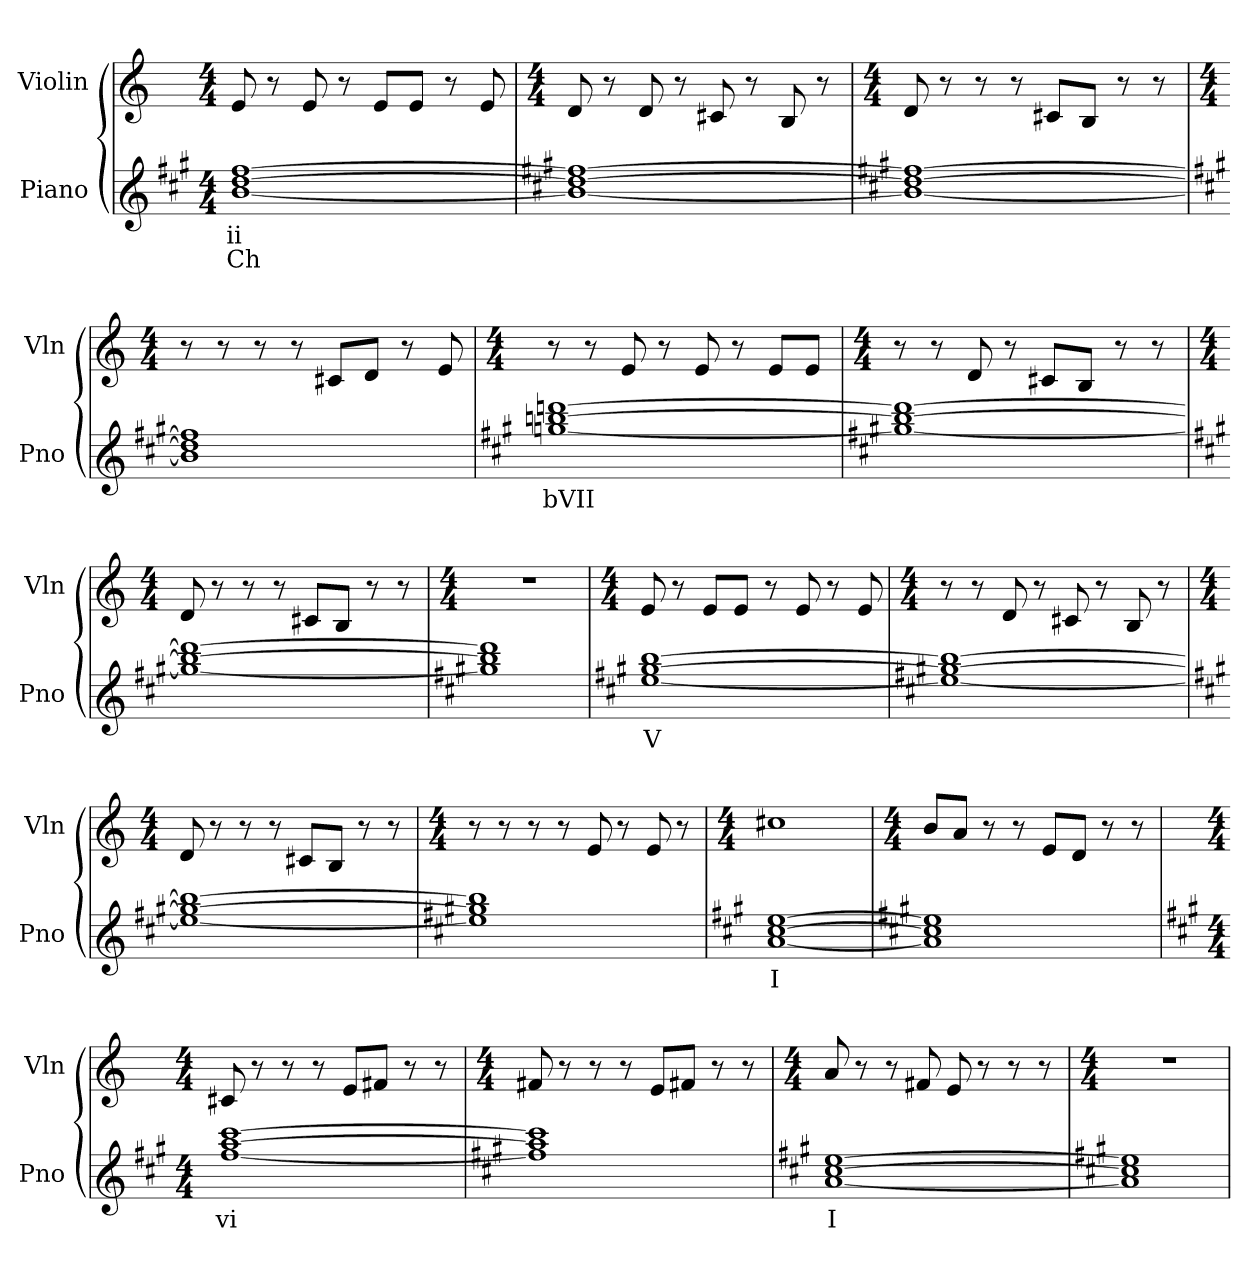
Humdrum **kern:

**kern	**text	**text	**kern
*part2	*part2	*part2	*part1
*staff2	*staff2	*staff2	*staff1
*I"Piano	*	*	*I"Violin
*I'Pno	*	*	*I'Vln
*k[f#c#g#]	*	*	*
*A:	*	*	*
*M4/4	*	*	*M4/4
=	=	=	=
[1b [1dd [1ff#	ii	Ch	8e
.	.	.	8r
.	.	.	8e
.	.	.	8r
.	.	.	8eL
.	.	.	8eJ
.	.	.	8r
.	.	.	8e
=	=	=	=
*k[f#c#g#]	*	*	*
*A:	*	*	*
*	*	*	*M4/4
1b_ 1dd_ 1ff#_	.	.	8d
.	.	.	8r
.	.	.	8d
.	.	.	8r
.	.	.	8c#X
.	.	.	8r
.	.	.	8B
.	.	.	8r
=	=	=	=
*k[f#c#g#]	*	*	*
*A:	*	*	*
*	*	*	*M4/4
1b_ 1dd_ 1ff#_	.	.	8d
.	.	.	8r
.	.	.	8r
.	.	.	8r
.	.	.	8c#XL
.	.	.	8BJ
.	.	.	8r
.	.	.	8r
=	=	=	=
*k[f#c#g#]	*	*	*
*A:	*	*	*
*	*	*	*M4/4
1b] 1dd] 1ff#]	.	.	8r
.	.	.	8r
.	.	.	8r
.	.	.	8r
.	.	.	8c#XL
.	.	.	8dJ
.	.	.	8r
.	.	.	8e
=	=	=	=
*k[f#c#g#]	*	*	*
*A:	*	*	*
*	*	*	*M4/4
[1ggn [1bbn [1dddn	bVII	.	8r
.	.	.	8r
.	.	.	8e
.	.	.	8r
.	.	.	8e
.	.	.	8r
.	.	.	8eL
.	.	.	8eJ
=	=	=	=
*k[f#c#g#]	*	*	*
*A:	*	*	*
*	*	*	*M4/4
1ggn_ 1bbn_ 1dddn_	.	.	8r
.	.	.	8r
.	.	.	8d
.	.	.	8r
.	.	.	8c#XL
.	.	.	8BJ
.	.	.	8r
.	.	.	8r
=	=	=	=
*k[f#c#g#]	*	*	*
*A:	*	*	*
*	*	*	*M4/4
1ggn_ 1bbn_ 1dddn_	.	.	8d
.	.	.	8r
.	.	.	8r
.	.	.	8r
.	.	.	8c#XL
.	.	.	8BJ
.	.	.	8r
.	.	.	8r
=	=	=	=
*k[f#c#g#]	*	*	*
*A:	*	*	*
*	*	*	*M4/4
1ggn] 1bbn] 1dddn]	.	.	1r
=	=	=	=
*k[f#c#g#]	*	*	*
*A:	*	*	*
*	*	*	*M4/4
[1ee [1gg# [1bb	V	.	8e
.	.	.	8r
.	.	.	8eL
.	.	.	8eJ
.	.	.	8r
.	.	.	8e
.	.	.	8r
.	.	.	8e
=	=	=	=
*k[f#c#g#]	*	*	*
*A:	*	*	*
*	*	*	*M4/4
1ee_ 1gg#_ 1bb_	.	.	8r
.	.	.	8r
.	.	.	8d
.	.	.	8r
.	.	.	8c#X
.	.	.	8r
.	.	.	8B
.	.	.	8r
=	=	=	=
*k[f#c#g#]	*	*	*
*A:	*	*	*
*	*	*	*M4/4
1ee_ 1gg#_ 1bb_	.	.	8d
.	.	.	8r
.	.	.	8r
.	.	.	8r
.	.	.	8c#XL
.	.	.	8BJ
.	.	.	8r
.	.	.	8r
=	=	=	=
*k[f#c#g#]	*	*	*
*A:	*	*	*
*	*	*	*M4/4
1ee] 1gg#] 1bb]	.	.	8r
.	.	.	8r
.	.	.	8r
.	.	.	8r
.	.	.	8e
.	.	.	8r
.	.	.	8e
.	.	.	8r
=	=	=	=
*k[f#c#g#]	*	*	*
*A:	*	*	*
*	*	*	*M4/4
[1a [1cc# [1ee	I	.	1cc#X
=	=	=	=
*k[f#c#g#]	*	*	*
*A:	*	*	*
*	*	*	*M4/4
1a] 1cc#] 1ee]	.	.	8bL
.	.	.	8aJ
.	.	.	8r
.	.	.	8r
.	.	.	8eL
.	.	.	8dJ
.	.	.	8r
.	.	.	8r
=	=	=	=
*k[f#c#g#]	*	*	*
*A:	*	*	*
*M4/4	*	*	*M4/4
[1ff# [1aa [1ccc#	vi	.	8c#X
.	.	.	8r
.	.	.	8r
.	.	.	8r
.	.	.	8eL
.	.	.	8f#XJ
.	.	.	8r
.	.	.	8r
=	=	=	=
*k[f#c#g#]	*	*	*
*A:	*	*	*
*	*	*	*M4/4
1ff#] 1aa] 1ccc#]	.	.	8f#X
.	.	.	8r
.	.	.	8r
.	.	.	8r
.	.	.	8eL
.	.	.	8f#XJ
.	.	.	8r
.	.	.	8r
=	=	=	=
*k[f#c#g#]	*	*	*
*A:	*	*	*
*	*	*	*M4/4
[1a [1cc# [1ee	I	.	8a
.	.	.	8r
.	.	.	8r
.	.	.	8f#X
.	.	.	8e
.	.	.	8r
.	.	.	8r
.	.	.	8r
=	=	=	=
*k[f#c#g#]	*	*	*
*A:	*	*	*
*	*	*	*M4/4
1a] 1cc#] 1ee]	.	.	1r
=	=	=	=
*-	*-	*-	*-
